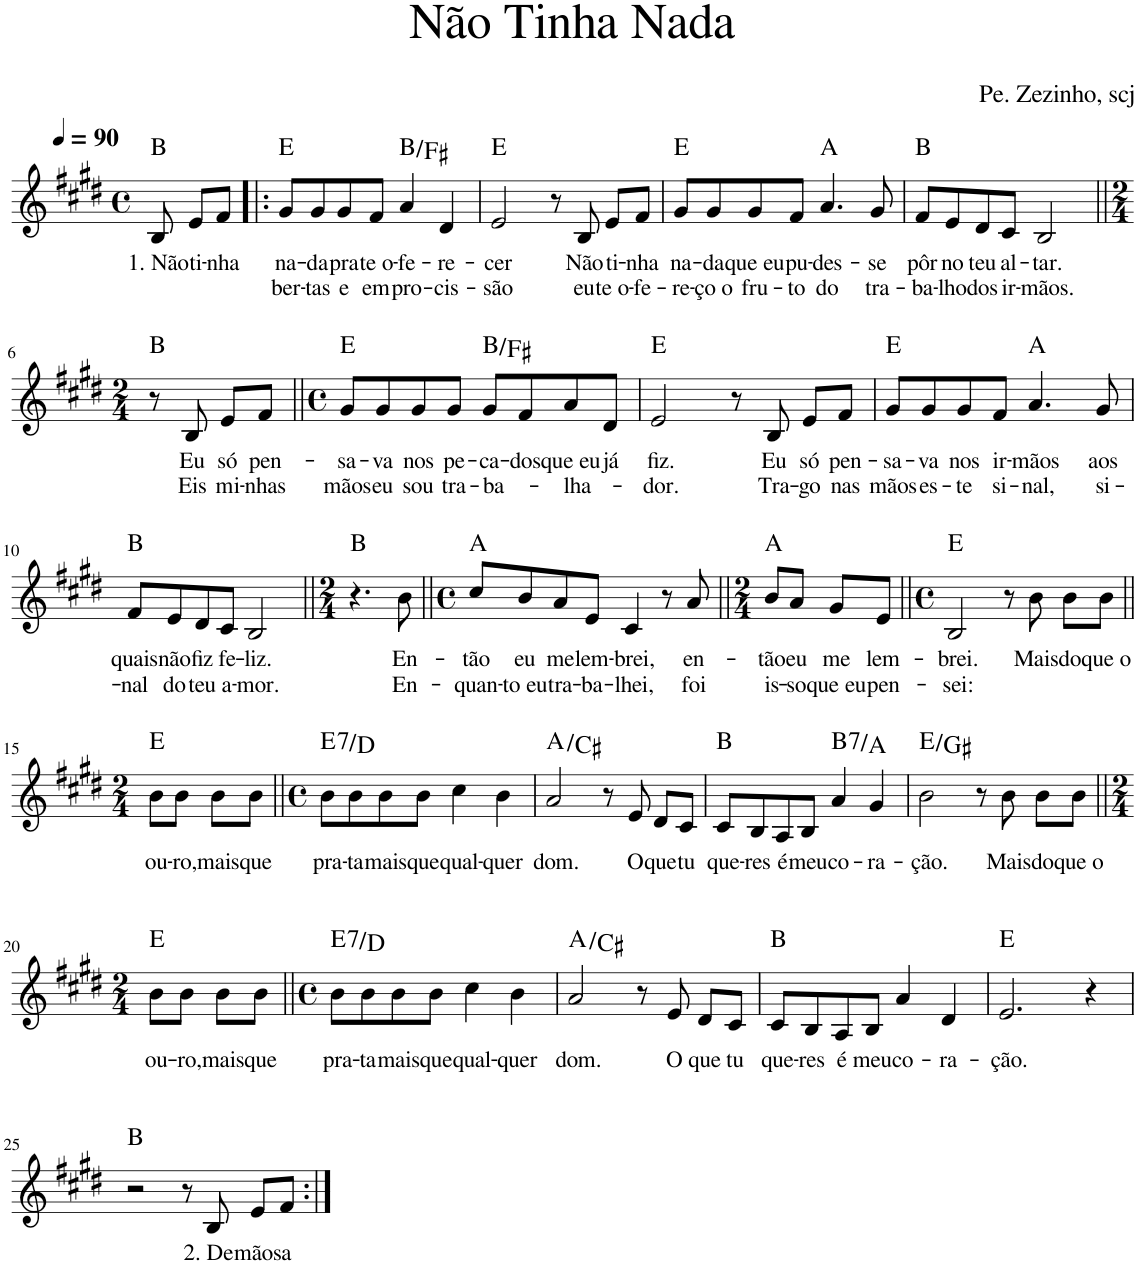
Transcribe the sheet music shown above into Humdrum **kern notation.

**kern	**text	**text	**harte
*part1	*part1	*part1	*part1
*staff1	*staff1	*staff1	*
*I"Voz	*	*	*
*I'Vo.	*	*	*
*clefG2	*	*	*
*k[f#c#g#d#]	*	*	*
*M4/4	*	*	*
*met(c)	*	*	*
*MM90	*	*	*
=1	=1	=1	=1
!	!LO:LY:b	!	!
8B/	1. Não	.	B:maj
!	!LO:LY:b	!	!
8e/L	ti-	.	.
!	!LO:LY:b	!	!
8f#/J	-nha	.	.
=2!|:	=2!|:	=2!|:	=2!|:
!	!LO:LY:b	!LO:LY:b	!
8g#/L	na-	ber-	E:maj
!	!LO:LY:b	!LO:LY:b	!
8g#/	-da	-tas	.
!	!LO:LY:b	!LO:LY:b	!
8g#/	pra	e	.
!	!LO:LY:b	!LO:LY:b	!
8f#/J	te o-	em	.
!	!LO:LY:b	!LO:LY:b	!
4a/	-fe-	pro-	B:maj/5
!	!LO:LY:b	!LO:LY:b	!
4d#/	re-	-cis-	.
=3	=3	=3	=3
!	!LO:LY:b	!LO:LY:b	!
2e/	-cer	-são	E:maj
8r	.	.	.
!	!LO:LY:b	!LO:LY:b	!
8B/	Não	eu	.
!	!LO:LY:b	!LO:LY:b	!
8e/L	ti-	te o-	.
!	!LO:LY:b	!LO:LY:b	!
8f#/J	-nha	-fe-	.
=4	=4	=4	=4
!	!LO:LY:b	!LO:LY:b	!
8g#/L	na-	-re-	E:maj
!	!LO:LY:b	!LO:LY:b	!
8g#/	-da	-ço o	.
!	!LO:LY:b	!LO:LY:b	!
8g#/	que eu	fru-	.
!	!LO:LY:b	!LO:LY:b	!
8f#/J	pu-	-to	.
!	!LO:LY:b	!LO:LY:b	!
4.a/	-des-	do	A:maj
!	!LO:LY:b	!LO:LY:b	!
8g#/	-se	tra-	.
=5	=5	=5	=5
!	!LO:LY:b	!LO:LY:b	!
8f#/L	pôr	-ba-	B:maj
!	!LO:LY:b	!LO:LY:b	!
8e/	no	-lho	.
!	!LO:LY:b	!LO:LY:b	!
8d#/	teu	dos	.
!	!LO:LY:b	!LO:LY:b	!
8c#/J	al-	ir-	.
!	!LO:LY:b	!LO:LY:b	!
2B/	-tar.	-mãos.	.
!!LO:LB:g=z
=6||	=6||	=6||	=6||
*M2/4	*	*	*
8r	.	.	B:maj
!	!LO:LY:b	!LO:LY:b	!
8B/	Eu	Eis	.
!	!LO:LY:b	!LO:LY:b	!
8e/L	só	mi-	.
!	!LO:LY:b	!LO:LY:b	!
8f#/J	pen-	-nhas	.
=7||	=7||	=7||	=7||
*M4/4	*	*	*
*met(c)	*	*	*
!	!LO:LY:b	!LO:LY:b	!
8g#/L	-sa-	mãos	E:maj
!	!LO:LY:b	!LO:LY:b	!
8g#/	-va	eu	.
!	!LO:LY:b	!LO:LY:b	!
8g#/	nos	sou	.
!	!LO:LY:b	!LO:LY:b	!
8g#/J	pe-	tra-	.
!	!LO:LY:b	!LO:LY:b	!
8g#/L	-ca-	-ba-	B:maj/5
!	!LO:LY:b	!	!
8f#/	-dos	.	.
!	!LO:LY:b	!LO:LY:b	!
8a/	que eu	-lha-	.
!	!LO:LY:b	!	!
8d#/J	já	.	.
=8	=8	=8	=8
!	!LO:LY:b	!LO:LY:b	!
2e/	fiz.	-dor.	E:maj
8r	.	.	.
!	!LO:LY:b	!LO:LY:b	!
8B/	Eu	Tra-	.
!	!LO:LY:b	!LO:LY:b	!
8e/L	só	-go	.
!	!LO:LY:b	!LO:LY:b	!
8f#/J	pen-	nas	.
=9	=9	=9	=9
!	!LO:LY:b	!LO:LY:b	!
8g#/L	-sa-	mãos	E:maj
!	!LO:LY:b	!LO:LY:b	!
8g#/	-va	es-	.
!	!LO:LY:b	!LO:LY:b	!
8g#/	nos	-te	.
!	!LO:LY:b	!LO:LY:b	!
8f#/J	ir-	si-	.
!	!LO:LY:b	!LO:LY:b	!
4.a/	-mãos	-nal,	A:maj
!	!LO:LY:b	!LO:LY:b	!
8g#/	aos	si-	.
!!LO:LB:g=z
=10	=10	=10	=10
!	!LO:LY:b	!LO:LY:b	!
8f#/L	quais	-nal	B:maj
!	!LO:LY:b	!LO:LY:b	!
8e/	não	do	.
!	!LO:LY:b	!LO:LY:b	!
8d#/	fiz	teu	.
!	!LO:LY:b	!LO:LY:b	!
8c#/J	fe-	a-	.
!	!LO:LY:b	!LO:LY:b	!
2B/	-liz.	-mor.	.
=11||	=11||	=11||	=11||
*M2/4	*	*	*
4.r	.	.	B:maj
!	!LO:LY:b	!LO:LY:b	!
8b\	En-	En-	.
=12||	=12||	=12||	=12||
*M4/4	*	*	*
*met(c)	*	*	*
!	!LO:LY:b	!LO:LY:b	!
8cc#/L	-tão	-quan-	A:maj
!	!LO:LY:b	!LO:LY:b	!
8b/	eu	-to eu	.
!	!LO:LY:b	!LO:LY:b	!
8a/	me	tra-	.
!	!LO:LY:b	!LO:LY:b	!
8e/J	lem-	-ba-	.
!	!LO:LY:b	!LO:LY:b	!
4c#/	-brei,	-lhei,	.
8r	.	.	.
!	!LO:LY:b	!LO:LY:b	!
8a/	en-	foi	.
=13||	=13||	=13||	=13||
*M2/4	*	*	*
!	!LO:LY:b	!LO:LY:b	!
8b/L	-tão	is-	A:maj
!	!LO:LY:b	!LO:LY:b	!
8a/J	eu	-so	.
!	!LO:LY:b	!LO:LY:b	!
8g#/L	me	que eu	.
!	!LO:LY:b	!LO:LY:b	!
8e/J	lem-	pen-	.
=14||	=14||	=14||	=14||
*M4/4	*	*	*
*met(c)	*	*	*
!	!LO:LY:b	!LO:LY:b	!
2B/	-brei.	-sei:	E:maj
8r	.	.	.
!	!LO:LY:b	!	!
8b\	Mais	.	.
!	!LO:LY:b	!	!
8b\L	do	.	.
!	!LO:LY:b	!	!
8b\J	que o	.	.
!!LO:LB:g=z
=15||	=15||	=15||	=15||
*M2/4	*	*	*
!	!LO:LY:b	!	!
8b\L	ou-	.	E:maj
!	!LO:LY:b	!	!
8b\J	-ro,	.	.
!	!LO:LY:b	!	!
8b\L	mais	.	.
!	!LO:LY:b	!	!
8b\J	que	.	.
=16||	=16||	=16||	=16||
*M4/4	*	*	*
*met(c)	*	*	*
!	!LO:LY:b	!	!LO:H:kt=7
8b\L	pra-	.	E:7/b7
!	!LO:LY:b	!	!
8b\	-ta	.	.
!	!LO:LY:b	!	!
8b\	mais	.	.
!	!LO:LY:b	!	!
8b\J	que	.	.
!	!LO:LY:b	!	!
4cc#\	qual-	.	.
!	!LO:LY:b	!	!
4b\	-quer	.	.
=17	=17	=17	=17
!	!LO:LY:b	!	!
2a/	dom.	.	A:maj/3
8r	.	.	.
!	!LO:LY:b	!	!
8e/	O	.	.
!	!LO:LY:b	!	!
8d#/L	que	.	.
!	!LO:LY:b	!	!
8c#/J	tu	.	.
=18	=18	=18	=18
!	!LO:LY:b	!	!
8c#/L	que-	.	B:maj
!	!LO:LY:b	!	!
8B/	-res	.	.
!	!LO:LY:b	!	!
8A/	é	.	.
!	!LO:LY:b	!	!
8B/J	meu	.	.
!	!LO:LY:b	!	!LO:H:kt=7
4a/	co-	.	B:7/b7
!	!LO:LY:b	!	!
4g#/	-ra-	.	.
=19	=19	=19	=19
!	!LO:LY:b	!	!
2b\	-ção.	.	E:maj/3
8r	.	.	.
!	!LO:LY:b	!	!
8b\	Mais	.	.
!	!LO:LY:b	!	!
8b\L	do	.	.
!	!LO:LY:b	!	!
8b\J	que o	.	.
!!LO:LB:g=z
=20||	=20||	=20||	=20||
*M2/4	*	*	*
!	!LO:LY:b	!	!
8b\L	ou-	.	E:maj
!	!LO:LY:b	!	!
8b\J	-ro,	.	.
!	!LO:LY:b	!	!
8b\L	mais	.	.
!	!LO:LY:b	!	!
8b\J	que	.	.
=21||	=21||	=21||	=21||
*M4/4	*	*	*
*met(c)	*	*	*
!	!LO:LY:b	!	!LO:H:kt=7
8b\L	pra-	.	E:7/b7
!	!LO:LY:b	!	!
8b\	-ta	.	.
!	!LO:LY:b	!	!
8b\	mais	.	.
!	!LO:LY:b	!	!
8b\J	que	.	.
!	!LO:LY:b	!	!
4cc#\	qual-	.	.
!	!LO:LY:b	!	!
4b\	-quer	.	.
=22	=22	=22	=22
!	!LO:LY:b	!	!
2a/	dom.	.	A:maj/3
8r	.	.	.
!	!LO:LY:b	!	!
8e/	O	.	.
!	!LO:LY:b	!	!
8d#/L	que	.	.
!	!LO:LY:b	!	!
8c#/J	tu	.	.
=23	=23	=23	=23
!	!LO:LY:b	!	!
8c#/L	que-	.	B:maj
!	!LO:LY:b	!	!
8B/	-res	.	.
!	!LO:LY:b	!	!
8A/	é	.	.
!	!LO:LY:b	!	!
8B/J	meu	.	.
!	!LO:LY:b	!	!
4a/	co-	.	.
!	!LO:LY:b	!	!
4d#/	-ra-	.	.
=24	=24	=24	=24
!	!LO:LY:b	!	!
2.e/	-ção.	.	E:maj
4r	.	.	.
!!LO:LB:g=z
=25	=25	=25	=25
2r	.	.	B:maj
8r	.	.	.
!	!LO:LY:b	!	!
8B/	2. De	.	.
!	!LO:LY:b	!	!
8e/L	mãos	.	.
!	!LO:LY:b	!	!
8f#/J	a	.	.
=:|!	=:|!	=:|!	=:|!
*-	*-	*-	*-
